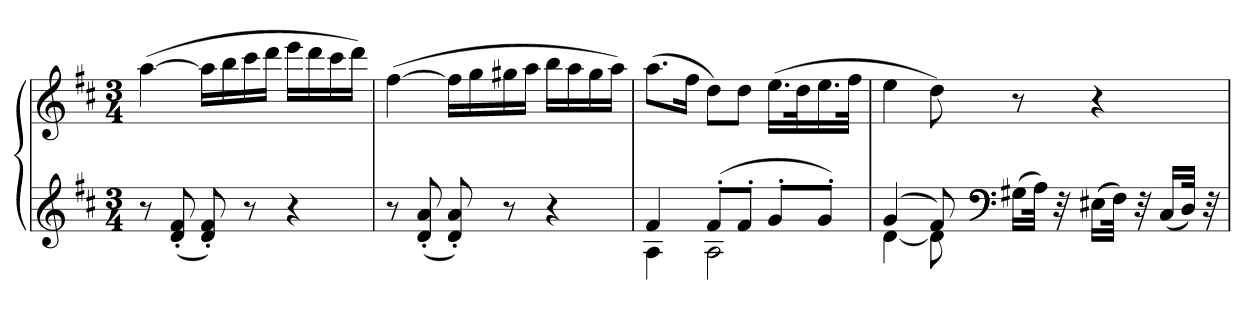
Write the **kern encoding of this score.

**kern	**kern
*part1	*part1
*staff2	*staff1
*clefG2	*clefG2
*k[f#c#]	*k[f#c#]
*M3/4	*M3/4
=	=
8r	([4aa
(8d' 8f#'	.
8d' 8f#')	16aaLL]
.	16bb
8r	16ccc#
.	16dddJJ
4r	16eeeLL
.	16ddd
.	16ccc#
.	16dddJJ)
=	=
8r	([4ff#
(8d' 8a'	.
8d' 8a')	16ff#LL]
.	16gg
8r	16gg#X
.	16aaJJ
4r	16bbLL
.	16aa
.	16gg#
.	16aaJJ)
=	=
*^	*
4f#	4A	(8.aaL
.	.	16ff#Jk
(8f#'L	2A	8ddL)
8f#'J	.	8ddJ
8g'L	.	(16.eeLL
.	.	32ddK
8g'J)	.	16.ee
.	.	32ff#JJk
=	=	=
(4g	[4d	4ee
8f#)	8d]	8dd)
*clefF4	*	*
(16G#XLL	4.ryy	8r
32AJJk)	.	.
32r	.	.
(16E#XLL	.	4r
32F#JJk)	.	.
32r	.	.
(16C#LL	.	.
32DJJk)	.	.
32r	.	.
*v	*v	*
=	=
*-	*-
